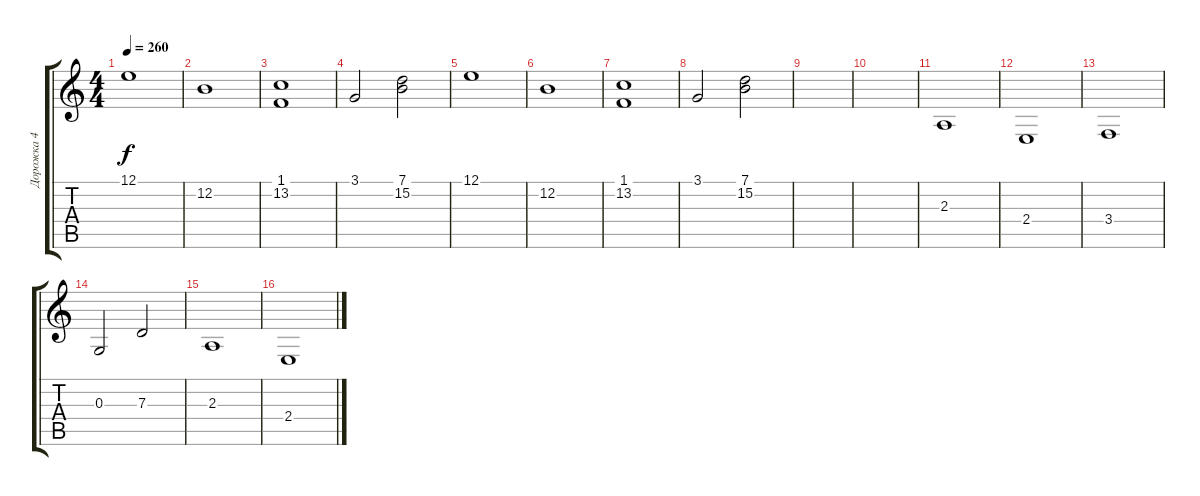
\track ("Дорожка 4" "Дорожка 4") {instrument stringensemble2}
\staff {score tabs}
\tuning (E4 B3 G3 D3 A2 E2) {hide}
\ts (4 4)
\tempo 260
\clef g2
\ks c
12.1.1{dy f} |
12.2.1 |
(1.1 13.2).1 |
3.1.2 (7.1 15.2).2 |
12.1.1 |
12.2.1 |
(1.1 13.2).1 |
3.1.2 (7.1 15.2).2 |
|
|
2.3.1 |
2.4.1 |
3.4.1 |
0.3.2 7.3.2 |
2.3.1 |
2.4.1
